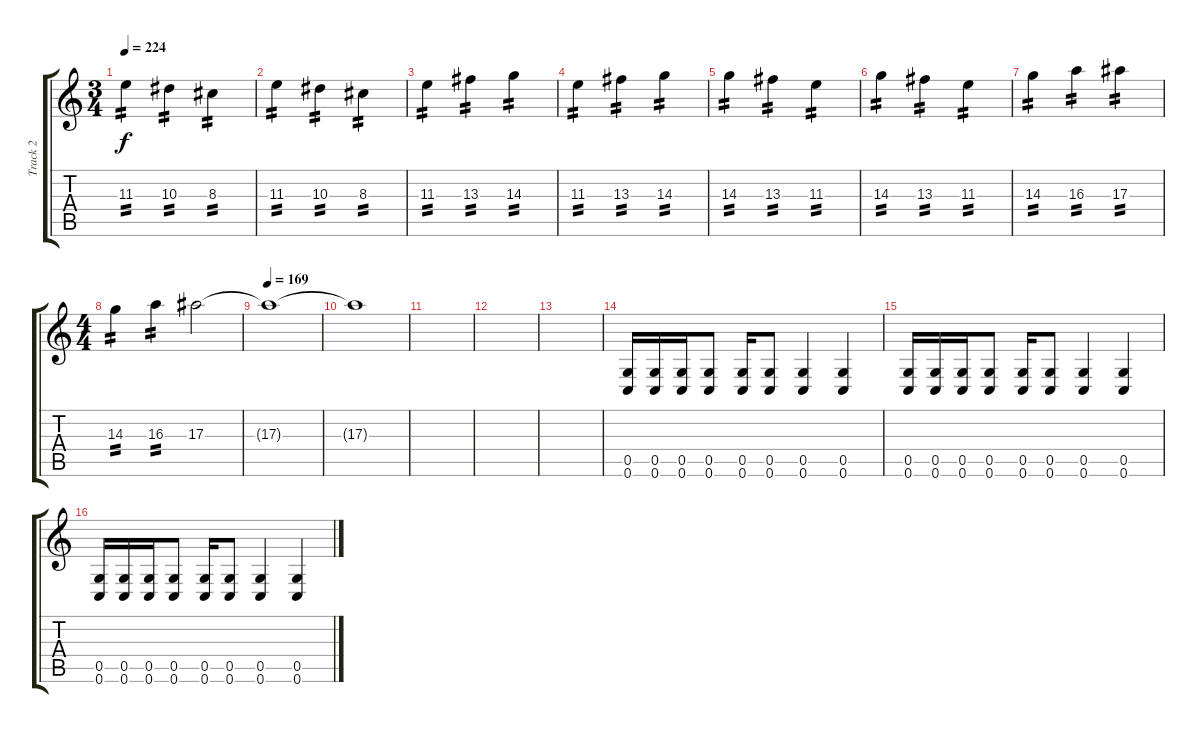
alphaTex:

\track ("Track 2" "Track 2") {instrument distortionguitar}
\staff {score tabs}
\tuning (D4 A3 F3 C3 G2 C2) {hide}
\ts (3 4)
\tempo 224
\clef g2
\ks c
11.3.4{tp 2 dy f} 10.3.4{tp 2} 8.3.4{tp 2} |
11.3.4{tp 2} 10.3.4{tp 2} 8.3.4{tp 2} |
11.3.4{tp 2} 13.3.4{tp 2} 14.3.4{tp 2} |
11.3.4{tp 2} 13.3.4{tp 2} 14.3.4{tp 2} |
14.3.4{tp 2} 13.3.4{tp 2} 11.3.4{tp 2} |
14.3.4{tp 2} 13.3.4{tp 2} 11.3.4{tp 2} |
14.3.4{tp 2} 16.3.4{tp 2} 17.3.4{tp 2} |
\ts (4 4)
14.3.4{tp 2} 16.3.4{tp 2} 17.3.2 |
\tempo 169
17.3{t}.1 |
17.3{t}.1 |
|
|
|
(0.5 0.6).16 (0.5 0.6).16 (0.5 0.6).16 (0.5 0.6).8 (0.5 0.6).16 (0.5 0.6).8 (0.5 0.6).4 (0.5 0.6).4 |
(0.5 0.6).16 (0.5 0.6).16 (0.5 0.6).16 (0.5 0.6).8 (0.5 0.6).16 (0.5 0.6).8 (0.5 0.6).4 (0.5 0.6).4 |
(0.5 0.6).16 (0.5 0.6).16 (0.5 0.6).16 (0.5 0.6).8 (0.5 0.6).16 (0.5 0.6).8 (0.5 0.6).4 (0.5 0.6).4
